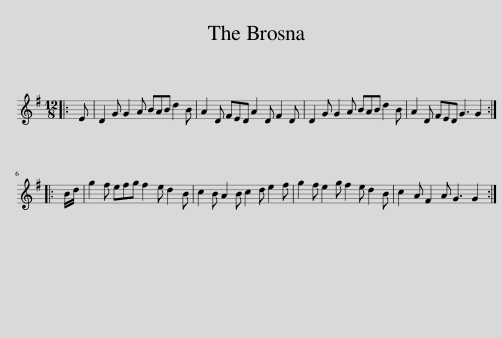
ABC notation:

X:1
L:1/8
M:12/8
I:linebreak $
K:G
V:1 treble
V:1
|: E | D2 G G2 A BAB d2 B | A2 D FED A2 D F2 D | D2 G G2 A BAB d2 B | A2 D FED G3 G2 ::$ %5
 B/d/ | g2 f efg f2 e d2 B | c2 B A2 B c2 d e2 f | g2 f e2 g f2 e d2 B | c2 A F2 A G3 G2 :| %10
